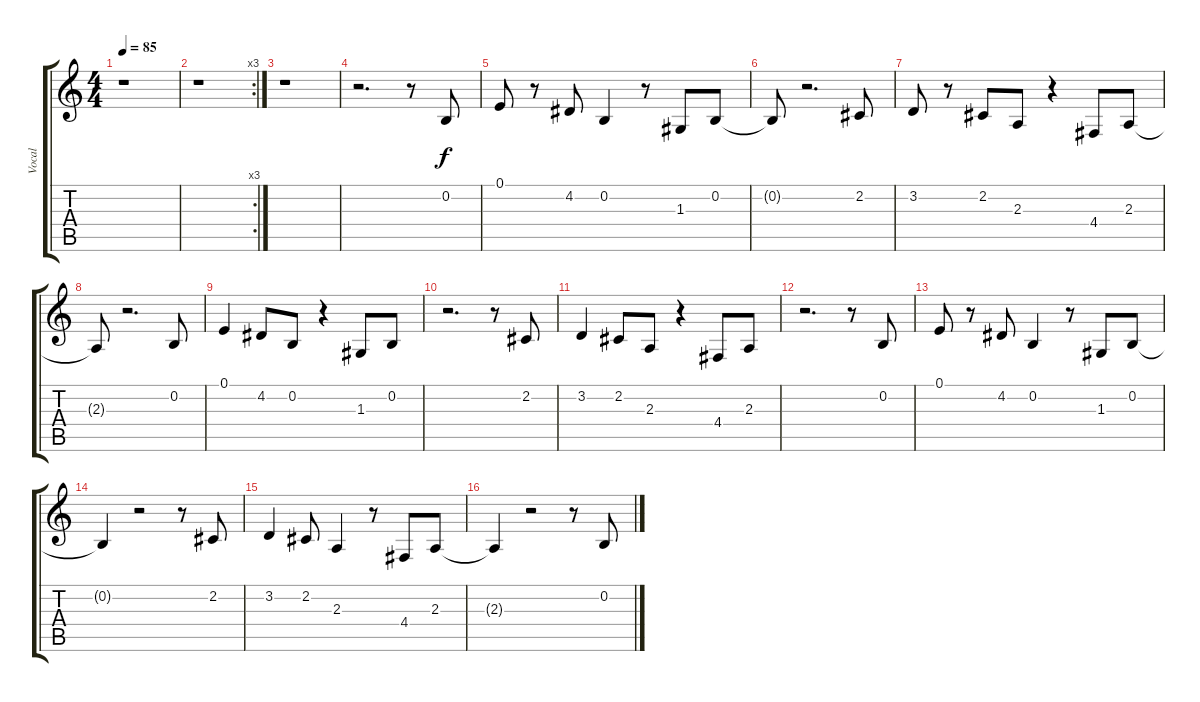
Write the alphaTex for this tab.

\track ("Vocal" "Vocal") {instrument sopranosax}
\staff {score tabs}
\tuning (E4 B3 G3 D3 A2 E2) {hide}
\ts (4 4)
\tempo 85
\clef g2
\ks c
r.1{dy f instrument sopranosax} |
\rc 3
r.1 |
r.1 |
r.2{d} r.8 0.2.8 |
0.1.8 r.8 4.2.8 0.2.4 r.8 1.3.8 0.2.8 |
0.2{t}.8 r.2{d} 2.2.8 |
3.2.8 r.8 2.2.8 2.3.8 r.4 4.4.8 2.3.8 |
2.3{t}.8 r.2{d} 0.2.8 |
0.1.4 4.2.8 0.2.8 r.4 1.3.8 0.2.8 |
r.2{d} r.8 2.2.8 |
3.2.4 2.2.8 2.3.8 r.4 4.4.8 2.3.8 |
r.2{d} r.8 0.2.8 |
0.1.8 r.8 4.2.8 0.2.4 r.8 1.3.8 0.2.8 |
0.2{t}.4 r.2 r.8 2.2.8 |
3.2.4 2.2.8 2.3.4 r.8 4.4.8 2.3.8 |
2.3{t}.4 r.2 r.8 0.2.8
